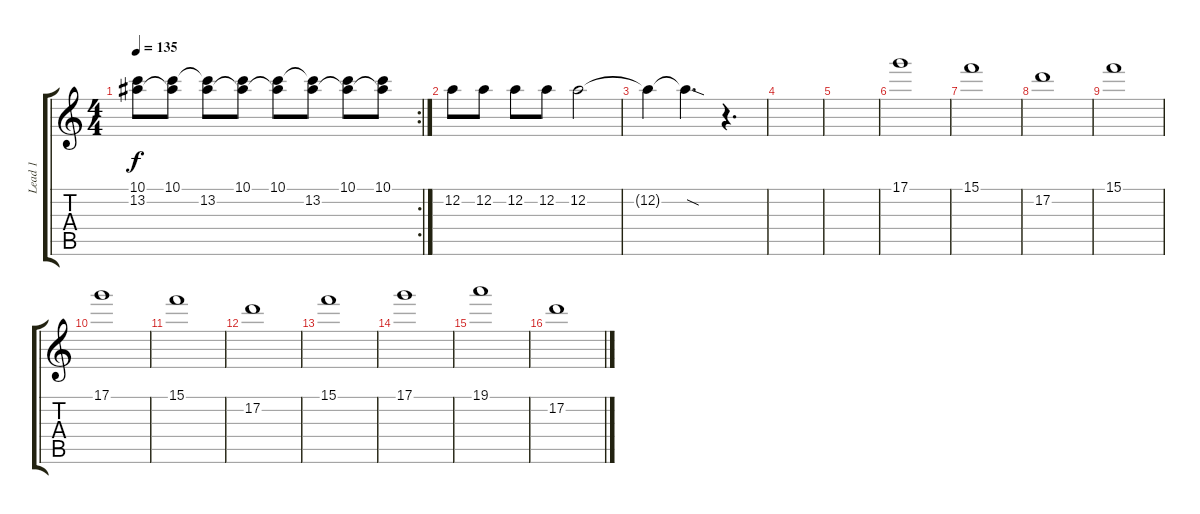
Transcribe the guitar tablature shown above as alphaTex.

\track ("Lead 1" "Lead 1") {instrument distortionguitar}
\staff {score tabs}
\tuning (D4 A3 F3 C3 G2 D2) {hide}
\rc 2
\ts (4 4)
\tempo 135
\clef g2
\ks c
(10.1 13.2{t}).8{dy f} (10.1 13.2{t}).8 (10.1{t} 13.2).8 (10.1 13.2{t}).8 (10.1 13.2{t}).8 (10.1{t} 13.2).8 (10.1 13.2{t}).8 (10.1 13.2{t}).8 |
12.2.8 12.2.8 12.2.8 12.2.8 12.2.2 |
12.2{t}.4 12.2{sod t}.4{d} r.4{d} |
|
|
17.1.1 |
15.1.1 |
17.2.1 |
15.1.1 |
17.1.1 |
15.1.1 |
17.2.1 |
15.1.1 |
17.1.1{volume 9} |
19.1.1 |
17.2.1
